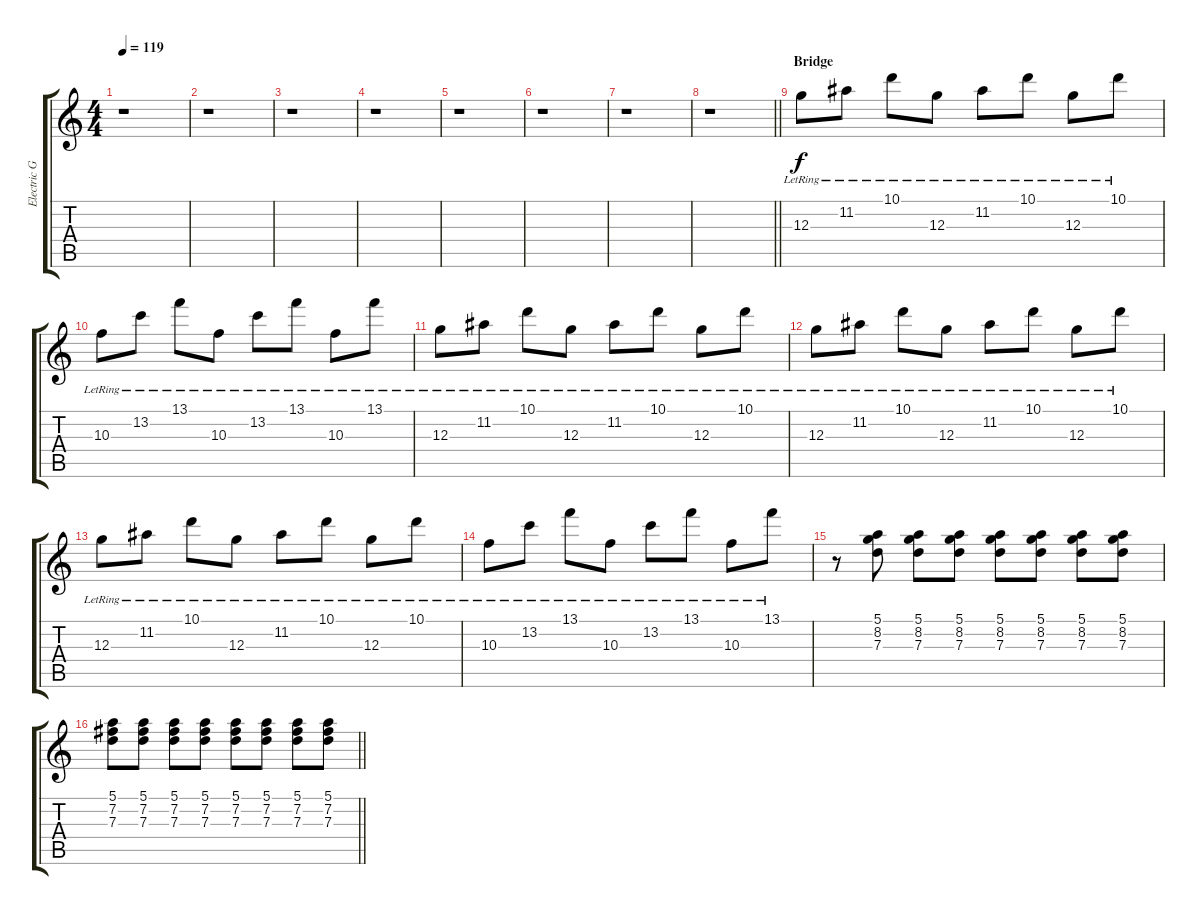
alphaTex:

\track ("Electric Guitar I" "Electric G") {instrument electricguitarjazz}
\staff {score tabs}
\tuning (E4 B3 G3 D3 A2 E2) {hide}
\ts (4 4)
\tempo 119
\clef g2
\ks c
r.1{dy f} |
r.1 |
r.1 |
r.1 |
r.1 |
r.1 |
r.1 |
\barLineRight lightlight
r.1 |
\section ("" "Bridge")
12.3{lr}.8 11.2{lr}.8 10.1{lr}.8 12.3{lr}.8 11.2{lr}.8 10.1{lr}.8 12.3{lr}.8 10.1{lr}.8 |
10.3{lr}.8 13.2{lr}.8 13.1{lr}.8 10.3{lr}.8 13.2{lr}.8 13.1{lr}.8 10.3{lr}.8 13.1{lr}.8 |
12.3{lr}.8 11.2{lr}.8 10.1{lr}.8 12.3{lr}.8 11.2{lr}.8 10.1{lr}.8 12.3{lr}.8 10.1{lr}.8 |
12.3{lr}.8 11.2{lr}.8 10.1{lr}.8 12.3{lr}.8 11.2{lr}.8 10.1{lr}.8 12.3{lr}.8 10.1{lr}.8 |
12.3{lr}.8 11.2{lr}.8 10.1{lr}.8 12.3{lr}.8 11.2{lr}.8 10.1{lr}.8 12.3{lr}.8 10.1{lr}.8 |
10.3{lr}.8 13.2{lr}.8 13.1{lr}.8 10.3{lr}.8 13.2{lr}.8 13.1{lr}.8 10.3{lr}.8 13.1{lr}.8 |
r.8{balance 9} (5.1 8.2 7.3).8 (5.1 8.2 7.3).8 (5.1 8.2 7.3).8 (5.1 8.2 7.3).8 (5.1 8.2 7.3).8 (5.1 8.2 7.3).8 (5.1 8.2 7.3).8 |
\barLineRight lightlight
(5.1 7.2 7.3).8 (5.1 7.2 7.3).8 (5.1 7.2 7.3).8 (5.1 7.2 7.3).8 (5.1 7.2 7.3).8 (5.1 7.2 7.3).8 (5.1 7.2 7.3).8 (5.1 7.2 7.3).8
